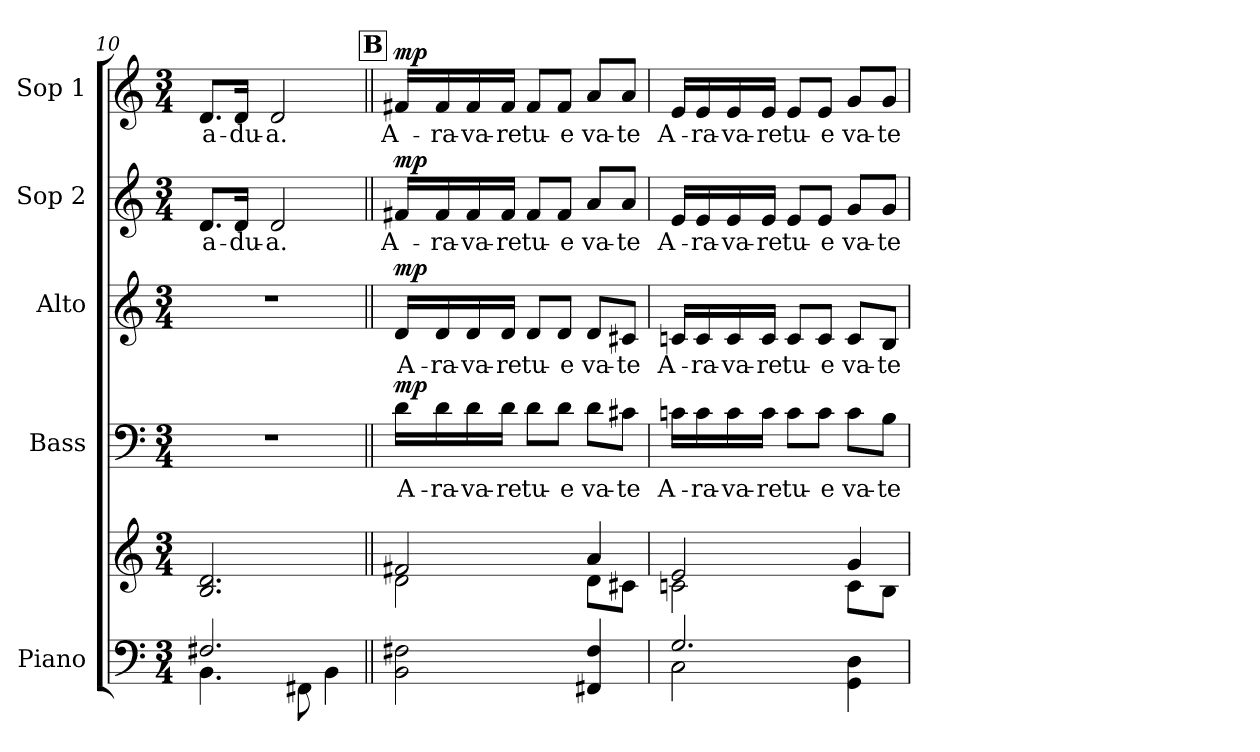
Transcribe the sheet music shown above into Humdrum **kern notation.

**kern	**kern	**kern	**text	**dynam	**kern	**text	**dynam	**kern	**text	**dynam	**kern	**text	**dynam
*part5	*part5	*part4	*part4	*part4	*part3	*part3	*part3	*part2	*part2	*part2	*part1	*part1	*part1
*staff6	*staff5	*staff4	*staff4	*staff4	*staff3	*staff3	*staff3	*staff2	*staff2	*staff2	*staff1	*staff1	*staff1
*I"Piano	*	*I"Bass	*	*	*I"Alto	*	*	*I"Sop 2	*	*	*I"Sop 1	*	*
*I'Pno.	*	*I'B.	*	*	*I'A.	*	*	*I'S.2	*	*	*I'S.1	*	*
*clefF4	*clefG2	*clefF4	*	*	*clefG2	*	*	*clefG2	*	*	*clefG2	*	*
*k[]	*k[]	*k[]	*	*	*k[]	*	*	*k[]	*	*	*k[]	*	*
*M3/4	*M3/4	*M3/4	*	*	*M3/4	*	*	*M3/4	*	*	*M3/4	*	*
=10	=10	=10	=10	=10	=10	=10	=10	=10	=10	=10	=10	=10	=10
*^	*	*	*	*	*	*	*	*	*	*	*	*	*
!	!	!	!	!	!	!	!	!	!	!LO:LY:b	!	!	!LO:LY:b	!
2.F#X/	4.BB\	2.B/ 2.d/	2.r	.	.	2.r	.	.	8.d/L	a-	.	8.d/L	a-	.
!	!	!	!	!	!	!	!	!	!	!LO:LY:b	!	!	!LO:LY:b	!
.	.	.	.	.	.	.	.	.	16d/Jk	-du-	.	16d/Jk	-du-	.
!	!	!	!	!	!	!	!	!	!	!LO:LY:b	!	!	!LO:LY:b	!
.	.	.	.	.	.	.	.	.	2d/	-a.	.	2d/	-a.	.
.	8FF#X\	.	.	.	.	.	.	.	.	.	.	.	.	.
.	4BB\	.	.	.	.	.	.	.	.	.	.	.	.	.
!!LO:PB:g=z
!!LO:REH:place=s1:a:B:fs=15.4267:t=B
=11||	=11||	=11||	=11||	=11||	=11||	=11||	=11||	=11||	=11||	=11||	=11||	=11||	=11||	=11||
*	*	*^	*	*	*	*	*	*	*	*	*	*	*	*
!	!	!	!	!	!LO:LY:b	!LO:DY:b	!	!LO:LY:b	!LO:DY:b	!	!LO:LY:b	!LO:DY:b	!	!LO:LY:b	!LO:DY:b
*v	*v	*	*	*	*	*	*	*	*	*	*	*	*	*	*
2BB\ 2F#X\	2f#X/	2d\	16d\LL	A-	mp	16d/LL	A-	mp	16f#X/LL	A-	mp	16f#X/LL	A-	mp
!	!	!	!	!LO:LY:b	!	!	!LO:LY:b	!	!	!LO:LY:b	!	!	!LO:LY:b	!
.	.	.	16d\	-ra-	.	16d/	-ra-	.	16f#/	-ra-	.	16f#/	-ra-	.
!	!	!	!	!LO:LY:b	!	!	!LO:LY:b	!	!	!LO:LY:b	!	!	!LO:LY:b	!
.	.	.	16d\	-va-	.	16d/	-va-	.	16f#/	-va-	.	16f#/	-va-	.
!	!	!	!	!LO:LY:b	!	!	!LO:LY:b	!	!	!LO:LY:b	!	!	!LO:LY:b	!
.	.	.	16d\JJ	-re	.	16d/JJ	-re	.	16f#/JJ	-re	.	16f#/JJ	-re	.
!	!	!	!	!LO:LY:b	!	!	!LO:LY:b	!	!	!LO:LY:b	!	!	!LO:LY:b	!
.	.	.	8d\L	tu-	.	8d/L	tu-	.	8f#/L	tu-	.	8f#/L	tu-	.
!	!	!	!	!LO:LY:b	!	!	!LO:LY:b	!	!	!LO:LY:b	!	!	!LO:LY:b	!
.	.	.	8d\J	-e	.	8d/J	-e	.	8f#/J	-e	.	8f#/J	-e	.
!	!	!	!	!LO:LY:b	!	!	!LO:LY:b	!	!	!LO:LY:b	!	!	!LO:LY:b	!
4FF#X/ 4F#/	4a/	8d\L	8d\L	va-	.	8d/L	va-	.	8a/L	va-	.	8a/L	va-	.
!	!	!	!	!LO:LY:b	!	!	!LO:LY:b	!	!	!LO:LY:b	!	!	!LO:LY:b	!
.	.	8c#X\J	8c#X\J	-te	.	8c#X/J	-te	.	8a/J	-te	.	8a/J	-te	.
=12	=12	=12	=12	=12	=12	=12	=12	=12	=12	=12	=12	=12	=12	=12
*^	*	*	*	*	*	*	*	*	*	*	*	*	*	*
!	!	!	!	!	!LO:LY:b	!	!	!LO:LY:b	!	!	!LO:LY:b	!	!	!LO:LY:b	!
2.G/	2C\	2e/	2cn\	16cn\LL	A-	.	16cn/LL	A-	.	16e/LL	A-	.	16e/LL	A-	.
!	!	!	!	!	!LO:LY:b	!	!	!LO:LY:b	!	!	!LO:LY:b	!	!	!LO:LY:b	!
.	.	.	.	16c\	-ra-	.	16c/	-ra-	.	16e/	-ra-	.	16e/	-ra-	.
!	!	!	!	!	!LO:LY:b	!	!	!LO:LY:b	!	!	!LO:LY:b	!	!	!LO:LY:b	!
.	.	.	.	16c\	-va-	.	16c/	-va-	.	16e/	-va-	.	16e/	-va-	.
!	!	!	!	!	!LO:LY:b	!	!	!LO:LY:b	!	!	!LO:LY:b	!	!	!LO:LY:b	!
.	.	.	.	16c\JJ	-re	.	16c/JJ	-re	.	16e/JJ	-re	.	16e/JJ	-re	.
!	!	!	!	!	!LO:LY:b	!	!	!LO:LY:b	!	!	!LO:LY:b	!	!	!LO:LY:b	!
.	.	.	.	8c\L	tu-	.	8c/L	tu-	.	8e/L	tu-	.	8e/L	tu-	.
!	!	!	!	!	!LO:LY:b	!	!	!LO:LY:b	!	!	!LO:LY:b	!	!	!LO:LY:b	!
.	.	.	.	8c\J	-e	.	8c/J	-e	.	8e/J	-e	.	8e/J	-e	.
!	!	!	!	!	!LO:LY:b	!	!	!LO:LY:b	!	!	!LO:LY:b	!	!	!LO:LY:b	!
.	4GG\ 4D\	4g/	8c\L	8c\L	va-	.	8c/L	va-	.	8g/L	va-	.	8g/L	va-	.
!	!	!	!	!	!LO:LY:b	!	!	!LO:LY:b	!	!	!LO:LY:b	!	!	!LO:LY:b	!
.	.	.	8B\J	8B\J	-te	.	8B/J	-te	.	8g/J	-te	.	8g/J	-te	.
*v	*v	*	*	*	*	*	*	*	*	*	*	*	*	*	*
*	*v	*v	*	*	*	*	*	*	*	*	*	*	*	*
=	=	=	=	=	=	=	=	=	=	=	=	=	=
*-	*-	*-	*-	*-	*-	*-	*-	*-	*-	*-	*-	*-	*-
